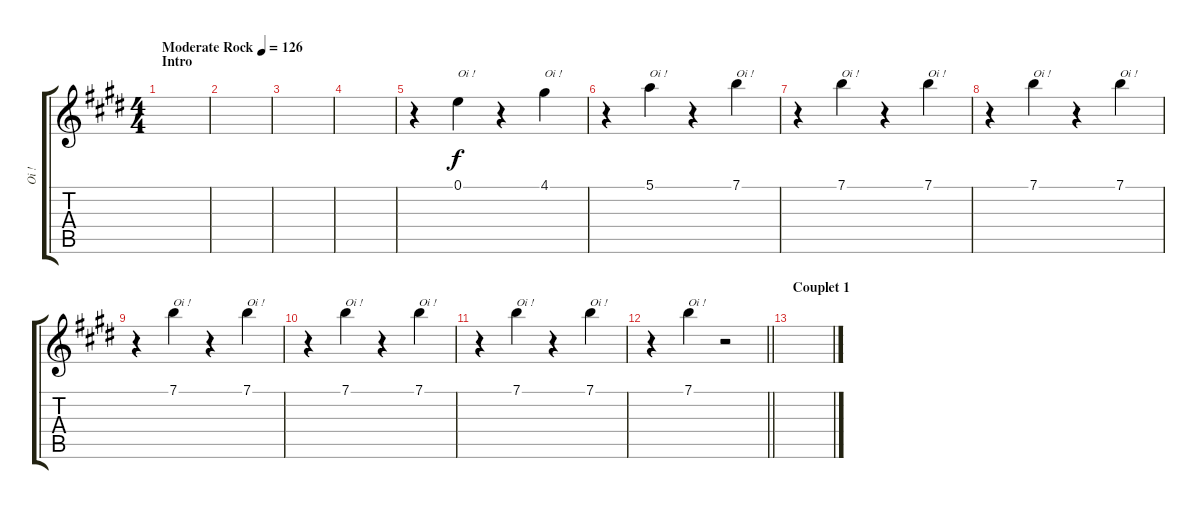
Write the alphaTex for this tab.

\track ("Oi !" "Oi !") {instrument slapbass2}
\staff {score tabs}
\tuning (E4 B3 G3 D3 A2 E2) {hide}
\ts (4 4)
\section ("" "Intro")
\tempo (126 "Moderate Rock")
\clef g2
\ks e
|
|
|
|
r.4 0.1.4{txt "Oi !"} r.4 4.1.4{txt "Oi !"} |
r.4 5.1.4{txt "Oi !"} r.4 7.1.4{txt "Oi !"} |
r.4 7.1.4{txt "Oi !"} r.4 7.1.4{txt "Oi !"} |
r.4 7.1.4{txt "Oi !"} r.4 7.1.4{txt "Oi !"} |
r.4 7.1.4{txt "Oi !"} r.4 7.1.4{txt "Oi !"} |
r.4 7.1.4{txt "Oi !"} r.4 7.1.4{txt "Oi !"} |
r.4 7.1.4{txt "Oi !"} r.4 7.1.4{txt "Oi !"} |
\barLineRight lightlight
r.4 7.1.4{txt "Oi !"} r.2 |
\section ("" "Couplet 1")
